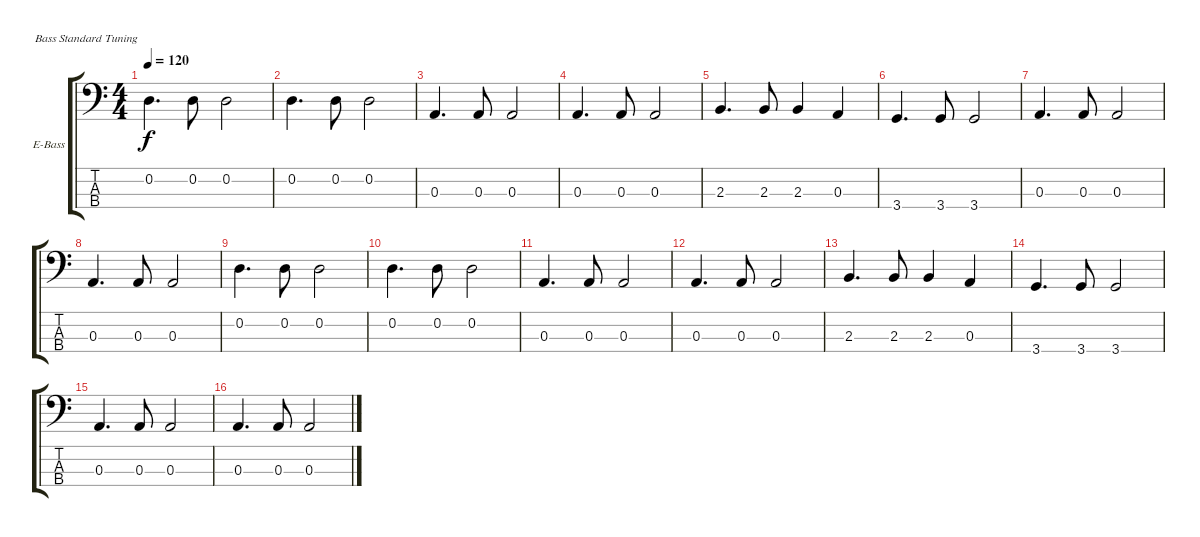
\bracketExtendMode groupsimilarinstruments
\firstSystemTrackNameOrientation horizontal
\otherSystemsTrackNameOrientation horizontal
\track ("Pista 3" "E-Bass") {instrument electricbassfinger}
\staff {score tabs}
\tuning (G2 D2 A1 E1)
\ts (4 4)
\tempo 120
\clef f4
\ks c
0.2.4{d dy f} 0.2.8 0.2.2 |
0.2.4{d} 0.2.8 0.2.2 |
0.3.4{d} 0.3.8 0.3.2 |
0.3.4{d} 0.3.8 0.3.2 |
2.3.4{d} 2.3.8 2.3.4 0.3.4 |
3.4.4{d} 3.4.8 3.4.2 |
0.3.4{d} 0.3.8 0.3.2 |
0.3.4{d} 0.3.8 0.3.2 |
0.2.4{d} 0.2.8 0.2.2 |
0.2.4{d} 0.2.8 0.2.2 |
0.3.4{d} 0.3.8 0.3.2 |
0.3.4{d} 0.3.8 0.3.2 |
2.3.4{d} 2.3.8 2.3.4 0.3.4 |
3.4.4{d} 3.4.8 3.4.2 |
0.3.4{d} 0.3.8 0.3.2 |
0.3.4{d} 0.3.8 0.3.2
